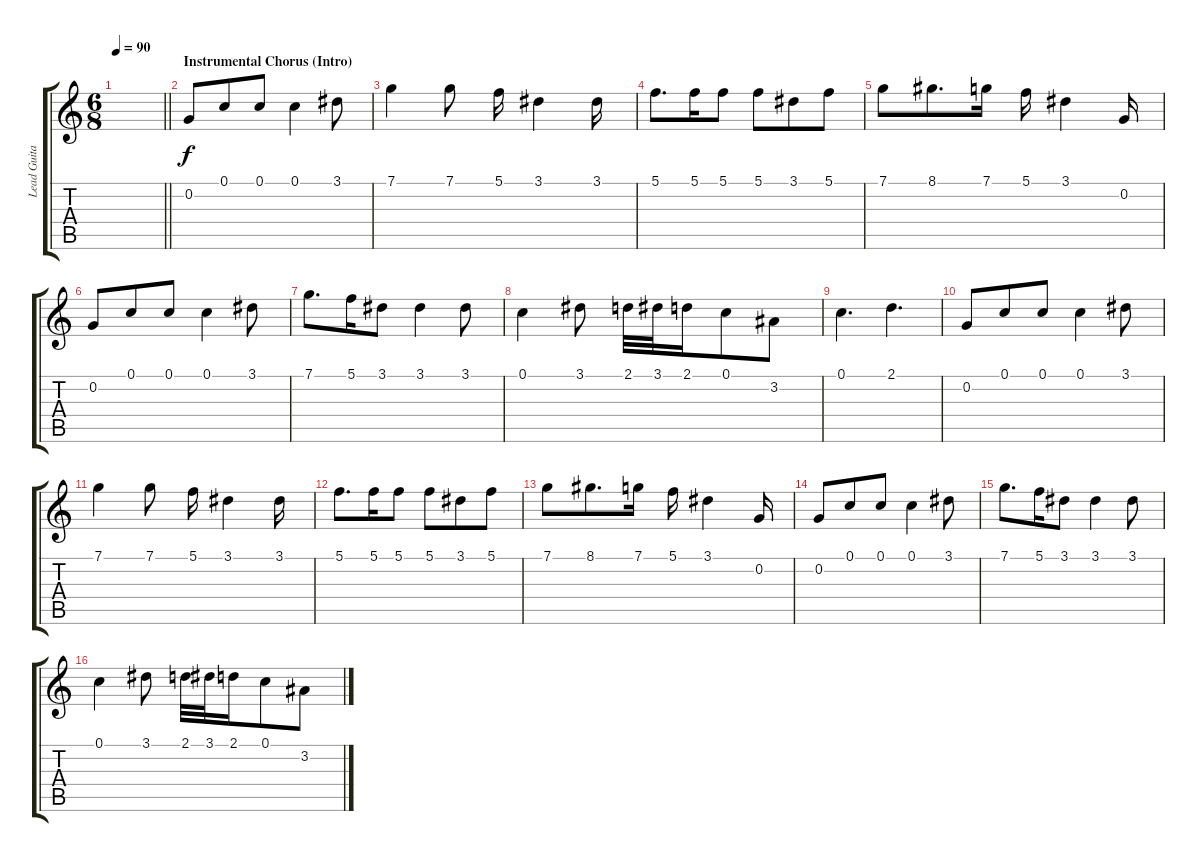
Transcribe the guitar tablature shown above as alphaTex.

\track ("Lead Guitar" "Lead Guita") {instrument distortionguitar}
\staff {score tabs}
\tuning (C4 G3 Eb3 Bb2 F2 C2) {hide}
\ts (6 8)
\tempo 90
\clef g2
\barLineRight lightlight
\ks c
|
\section ("" "Instrumental Chorus (Intro)")
0.2.8 0.1.8 0.1.8 0.1.4 3.1.8 |
7.1.4 7.1.8 5.1.16 3.1.4 3.1.16 |
5.1.8{d} 5.1.16 5.1.8 5.1.8 3.1.8 5.1.8 |
7.1.8 8.1.8{d} 7.1.16 5.1.16 3.1.4 0.2.16 |
0.2.8 0.1.8 0.1.8 0.1.4 3.1.8 |
7.1.8{d} 5.1.16 3.1.8 3.1.4 3.1.8 |
0.1.4 3.1.8 2.1.32 3.1.32 2.1.16 0.1.8 3.2.8 |
0.1.4{d} 2.1.4{d} |
0.2.8 0.1.8 0.1.8 0.1.4 3.1.8 |
7.1.4 7.1.8 5.1.16 3.1.4 3.1.16 |
5.1.8{d} 5.1.16 5.1.8 5.1.8 3.1.8 5.1.8 |
7.1.8 8.1.8{d} 7.1.16 5.1.16 3.1.4 0.2.16 |
0.2.8 0.1.8 0.1.8 0.1.4 3.1.8 |
7.1.8{d} 5.1.16 3.1.8 3.1.4 3.1.8 |
0.1.4 3.1.8 2.1.32 3.1.32 2.1.16 0.1.8 3.2.8
